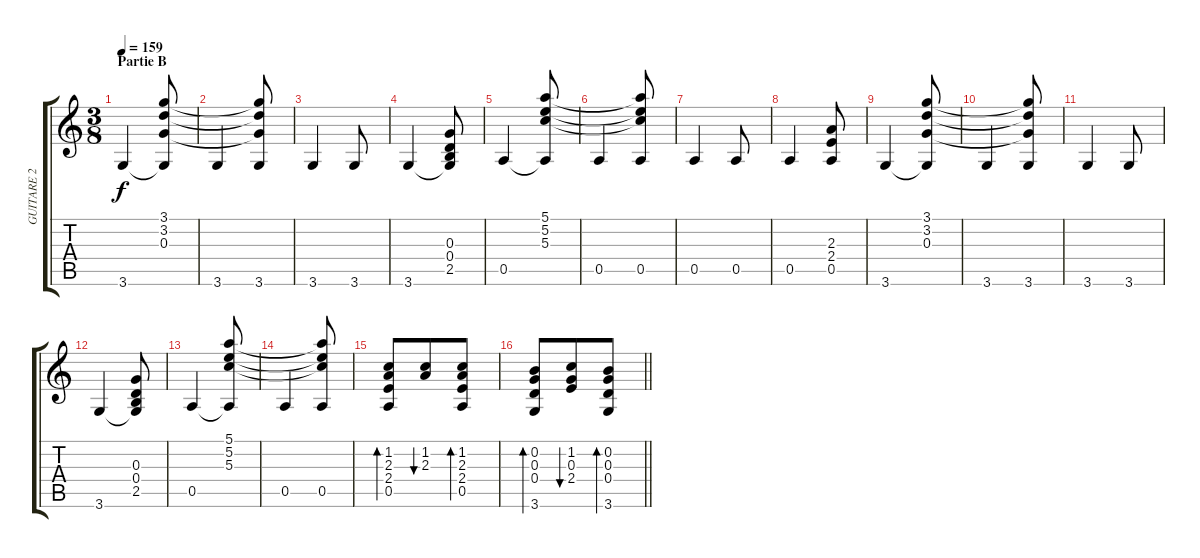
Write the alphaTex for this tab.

\track ("GUITARE 2" "GUITARE 2") {instrument electricguitarmuted}
\staff {score tabs}
\tuning (E4 B3 G3 D3 A2 E2) {hide}
\ts (3 8)
\section ("" "Partie B")
\tempo 159
\clef g2
\ks c
3.6.4{dy f} (3.1 3.2 0.3 3.6{t}).8 |
3.6.4 (3.1{t} 3.2{t} 0.3{t} 3.6).8 |
3.6.4 3.6.8 |
3.6.4 (0.3 0.4 2.5 3.6{t}).8 |
0.5.4 (5.1 5.2 5.3 0.5{t}).8 |
0.5.4 (5.1{t} 5.2{t} 5.3{t} 0.5).8 |
0.5.4 0.5.8 |
0.5.4 (2.3 2.4 0.5).8 |
3.6.4 (3.1 3.2 0.3 3.6{t}).8 |
3.6.4 (3.1{t} 3.2{t} 0.3{t} 3.6).8 |
3.6.4 3.6.8 |
3.6.4 (0.3 0.4 2.5 3.6{t}).8 |
0.5.4 (5.1 5.2 5.3 0.5{t}).8 |
0.5.4 (5.1{t} 5.2{t} 5.3{t} 0.5).8 |
(1.2 2.3 2.4 0.5).8{bd 60} (1.2 2.3).8{bu 60} (1.2 2.3 2.4 0.5).8{bd 60} |
\barLineRight lightlight
(0.2 0.3 0.4 3.6).8{bd 60} (1.2 0.3 2.4).8{bu 60} (0.2 0.3 0.4 3.6).8{bd 60}
